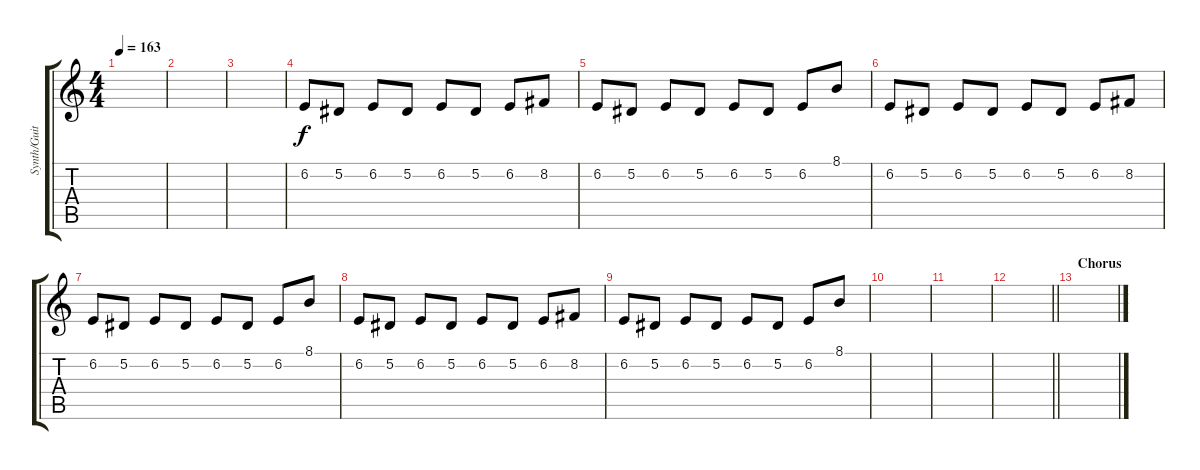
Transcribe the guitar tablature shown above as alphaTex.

\track ("Synth/Guitar overdub" "Synth/Guit") {instrument pad5bowed}
\staff {score tabs}
\tuning (Eb4 Bb3 Gb3 Db3 Ab2 Eb2) {hide}
\ts (4 4)
\tempo 163
\clef g2
\ks c
|
|
|
6.2.8 5.2.8 6.2.8 5.2.8 6.2.8 5.2.8 6.2.8 8.2.8 |
6.2.8 5.2.8 6.2.8 5.2.8 6.2.8 5.2.8 6.2.8 8.1.8 |
6.2.8 5.2.8 6.2.8 5.2.8 6.2.8 5.2.8 6.2.8 8.2.8 |
6.2.8 5.2.8 6.2.8 5.2.8 6.2.8 5.2.8 6.2.8 8.1.8 |
6.2.8 5.2.8 6.2.8 5.2.8 6.2.8 5.2.8 6.2.8 8.2.8 |
6.2.8 5.2.8 6.2.8 5.2.8 6.2.8 5.2.8 6.2.8 8.1.8 |
|
|
\barLineRight lightlight
|
\section ("" "Chorus")
